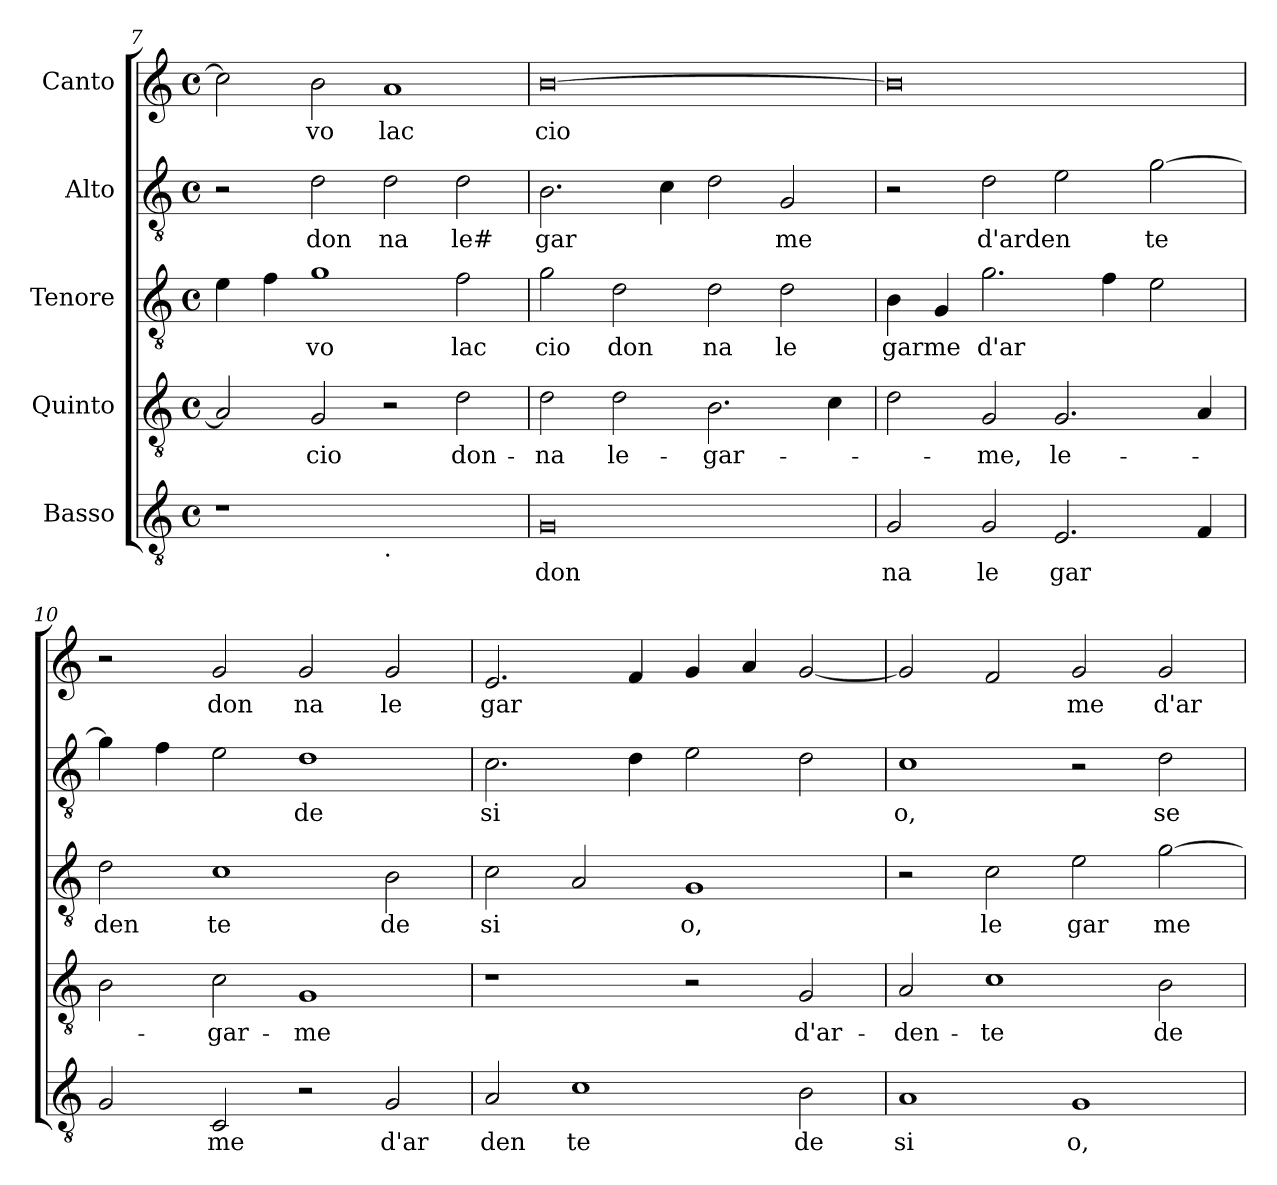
**kern	**text	**kern	**text	**kern	**text	**kern	**text	**kern	**text
*part5	*part5	*part4	*part4	*part3	*part3	*part2	*part2	*part1	*part1
*staff5	*staff5	*staff4	*staff4	*staff3	*staff3	*staff2	*staff2	*staff1	*staff1
*I"Basso	*	*I"Quinto	*	*I"Tenore	*	*I"Alto	*	*I"Canto	*
*clefGv2	*	*clefGv2	*	*clefGv2	*	*clefGv2	*	*clefG2	*
*M4/4	*	*M4/4	*	*M4/4	*	*M4/4	*	*M4/4	*
*met(c)	*	*met(c)	*	*met(c)	*	*met(c)	*	*met(c)	*
=7	=7	=7	=7	=7	=7	=7	=7	=7	=7
1r	.	2A/]	.	4e\	.	2r	.	2cc\]	.
.	.	.	.	4f\	.	.	.	.	.
!	!	!	!LO:LY:b	!	!LO:LY:b	!	!LO:LY:b	!	!LO:LY:b
.	.	2G/	-cio	1g	vo	2d\	don	2b\	vo
!LO:TX:b:t=.	!	!	!	!	!	!	!	!	!
!	!	!	!	!	!	!	!LO:LY:b	!	!LO:LY:b
1ryy	.	2r	.	.	.	2d\	na	1a	lac
!	!	!	!LO:LY:b	!	!LO:LY:b	!	!LO:LY:b	!	!
.	.	2d\	don-	2f\	lac	2d\	le#	.	.
=8	=8	=8	=8	=8	=8	=8	=8	=8	=8
!	!LO:LY:b	!	!LO:LY:b	!	!LO:LY:b	!	!LO:LY:b	!	!LO:LY:b
0G	don	2d\	-na	2g\	cio	2.B\	gar	[0b	cio
!	!	!	!LO:LY:b	!	!LO:LY:b	!	!	!	!
.	.	2d\	le-	2d\	don	.	.	.	.
.	.	.	.	.	.	4c\	.	.	.
!	!	!	!LO:LY:b	!	!LO:LY:b	!	!	!	!
.	.	2.B\	-gar-	2d\	na	2d\	.	.	.
!	!	!	!	!	!LO:LY:b	!	!LO:LY:b	!	!
.	.	.	.	2d\	le	2G/	me	.	.
.	.	4c\	.	.	.	.	.	.	.
=9	=9	=9	=9	=9	=9	=9	=9	=9	=9
!	!LO:LY:b	!	!	!	!LO:LY:b	!	!	!	!
2G/	na	2d\	.	4B\	garme	2r	.	0b]	.
.	.	.	.	4G/	.	.	.	.	.
!	!LO:LY:b	!	!LO:LY:b	!	!LO:LY:b	!	!LO:LY:b	!	!
2G/	le	2G/	-me,	2.g\	d'ar	2d\	d'arden	.	.
!	!LO:LY:b	!	!LO:LY:b	!	!	!	!	!	!
2.E/	gar	2.G/	le-	.	.	2e\	.	.	.
.	.	.	.	4f\	.	.	.	.	.
!	!	!	!	!	!	!	!LO:LY:b	!	!
.	.	.	.	2e\	.	[2g\	te	.	.
4F/	.	4A/	.	.	.	.	.	.	.
=10	=10	=10	=10	=10	=10	=10	=10	=10	=10
!	!	!	!	!	!LO:LY:b	!	!	!	!
2G/	.	2B\	.	2d\	den	4g\]	.	2r	.
.	.	.	.	.	.	4f\	.	.	.
!	!LO:LY:b	!	!LO:LY:b	!	!LO:LY:b	!	!	!	!LO:LY:b
2C/	me	2c\	-gar-	1c	te	2e\	.	2g/	don
!	!	!	!LO:LY:b	!	!	!	!LO:LY:b	!	!LO:LY:b
2r	.	1G	-me	.	.	1d	de	2g/	na
!	!LO:LY:b	!	!	!	!LO:LY:b	!	!	!	!LO:LY:b
2G/	d'ar	.	.	2B\	de	.	.	2g/	le
=11	=11	=11	=11	=11	=11	=11	=11	=11	=11
!	!LO:LY:b	!	!	!	!LO:LY:b	!	!LO:LY:b	!	!LO:LY:b
2A/	den	1r	.	2c\	si	2.c\	si	2.e/	gar
!	!LO:LY:b	!	!	!	!	!	!	!	!
1c	te	.	.	2A/	.	.	.	.	.
.	.	.	.	.	.	4d\	.	4f/	.
!	!	!	!	!	!LO:LY:b	!	!	!	!
.	.	2r	.	1G	o,	2e\	.	4g/	.
.	.	.	.	.	.	.	.	4a/	.
!	!LO:LY:b	!	!LO:LY:b	!	!	!	!	!	!
2B\	de	2G/	d'ar-	.	.	2d\	.	[2g/	.
!!LO:LB:g=z
=12	=12	=12	=12	=12	=12	=12	=12	=12	=12
!	!LO:LY:b	!	!LO:LY:b	!	!	!	!LO:LY:b	!	!
1A	si	2A/	-den-	2r	.	1c	o,	2g/]	.
!	!	!	!LO:LY:b	!	!LO:LY:b	!	!	!	!
.	.	1c	-te	2c\	le	.	.	2f/	.
!	!LO:LY:b	!	!	!	!LO:LY:b	!	!	!	!LO:LY:b
1G	o,	.	.	2e\	gar	2r	.	2g/	me
!	!	!	!LO:LY:b	!	!LO:LY:b	!	!LO:LY:b	!	!LO:LY:b
.	.	2B\	de-	[2g\	me	2d\	se	2g/	d'ar
=	=	=	=	=	=	=	=	=	=
*-	*-	*-	*-	*-	*-	*-	*-	*-	*-
